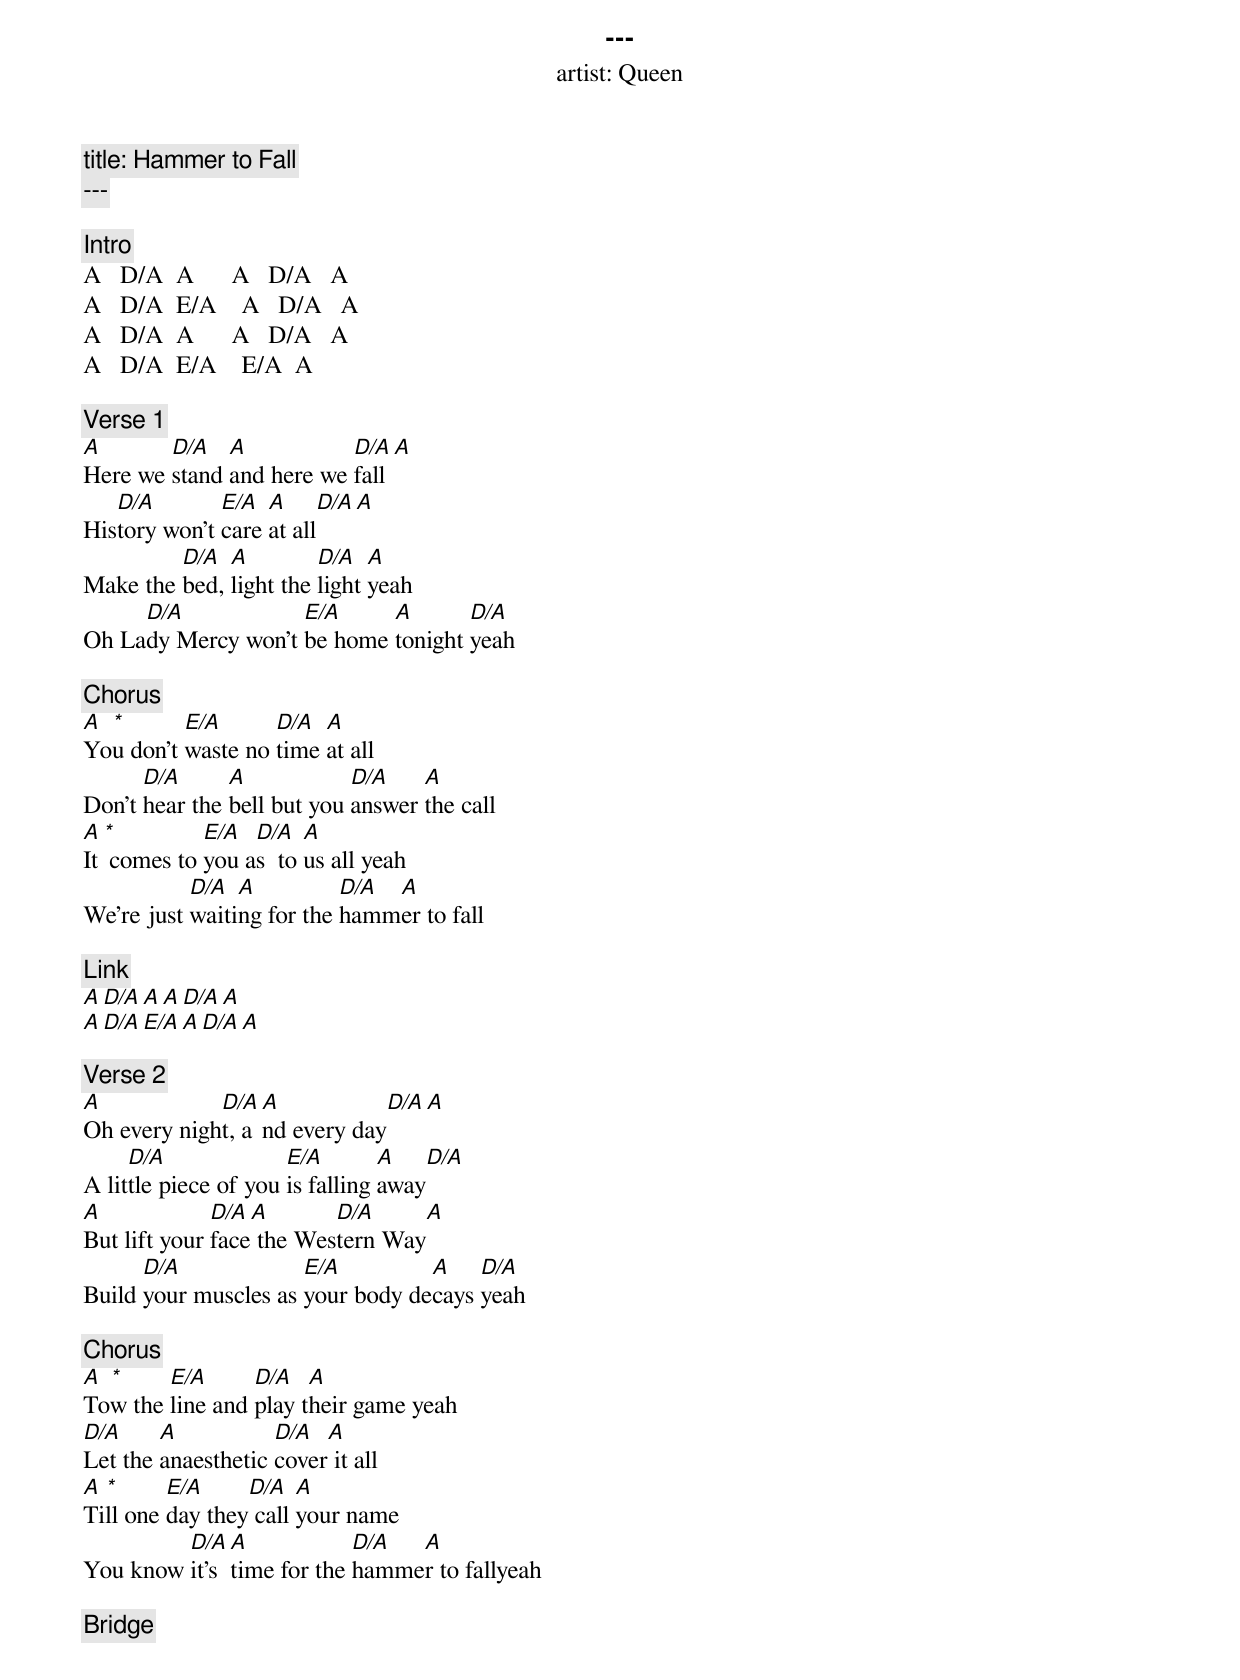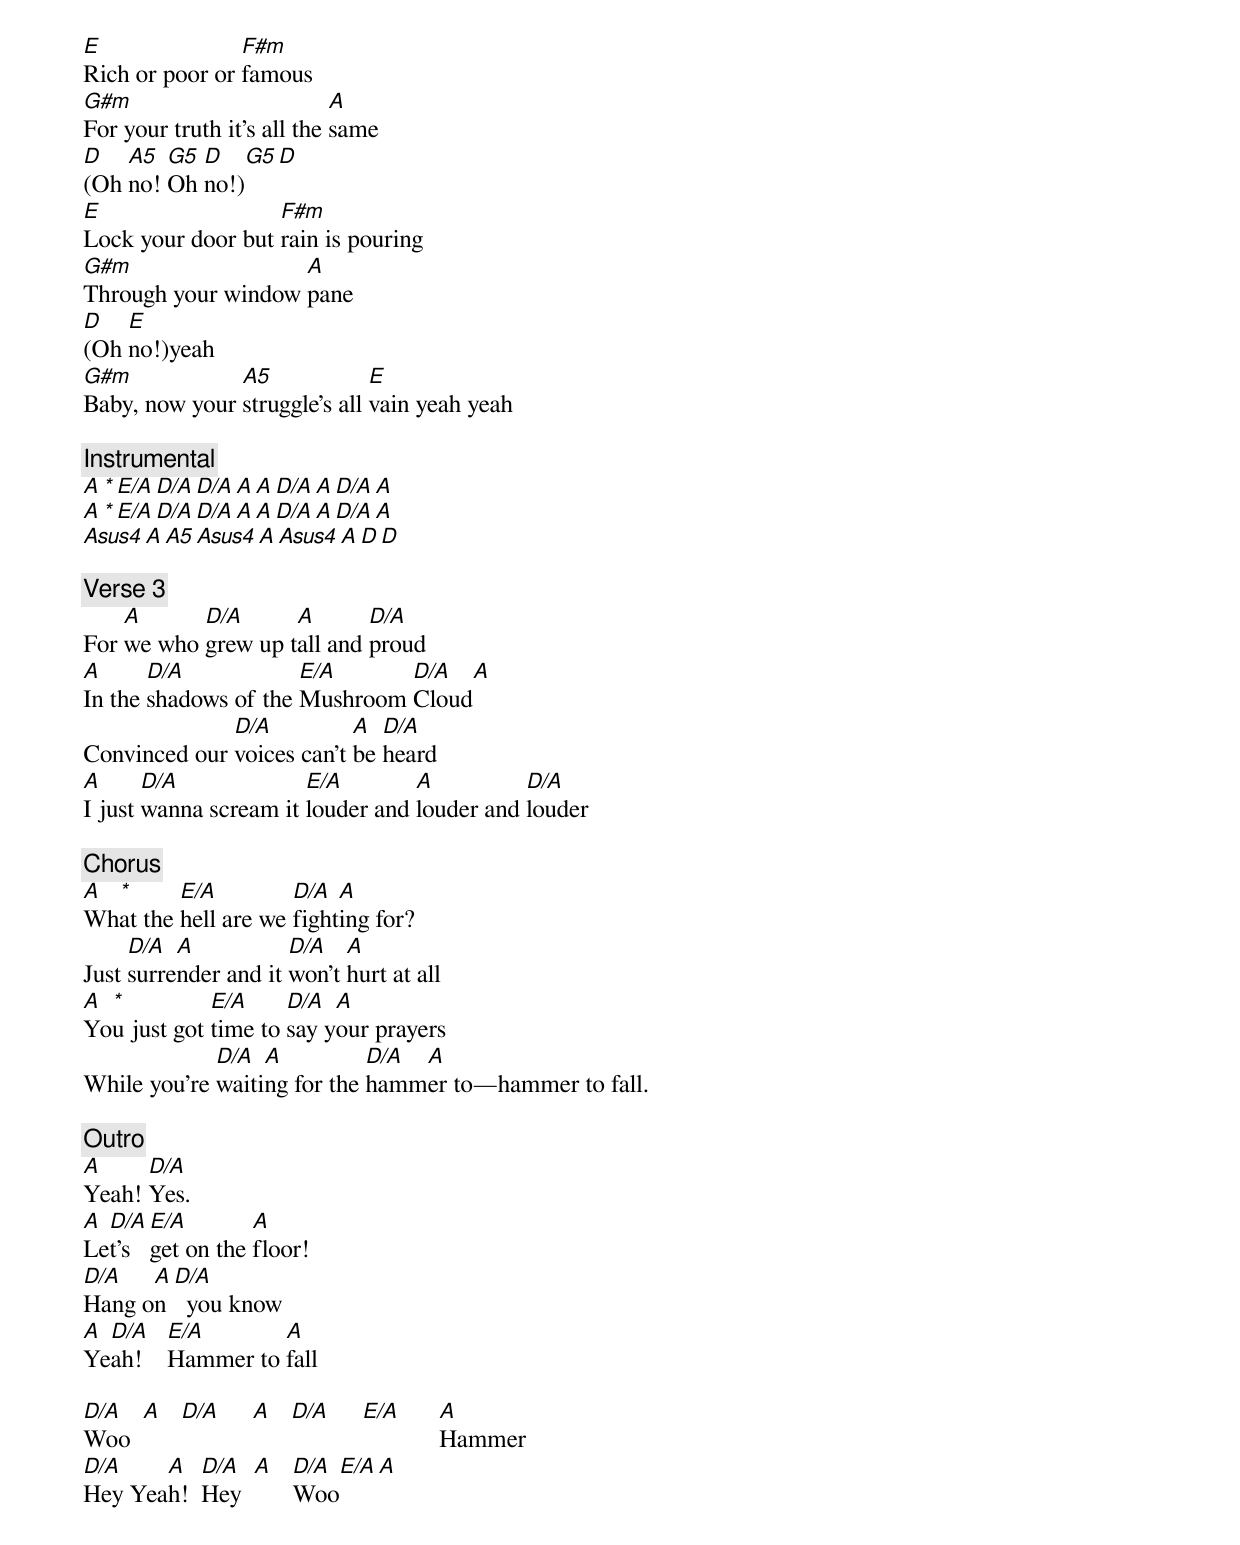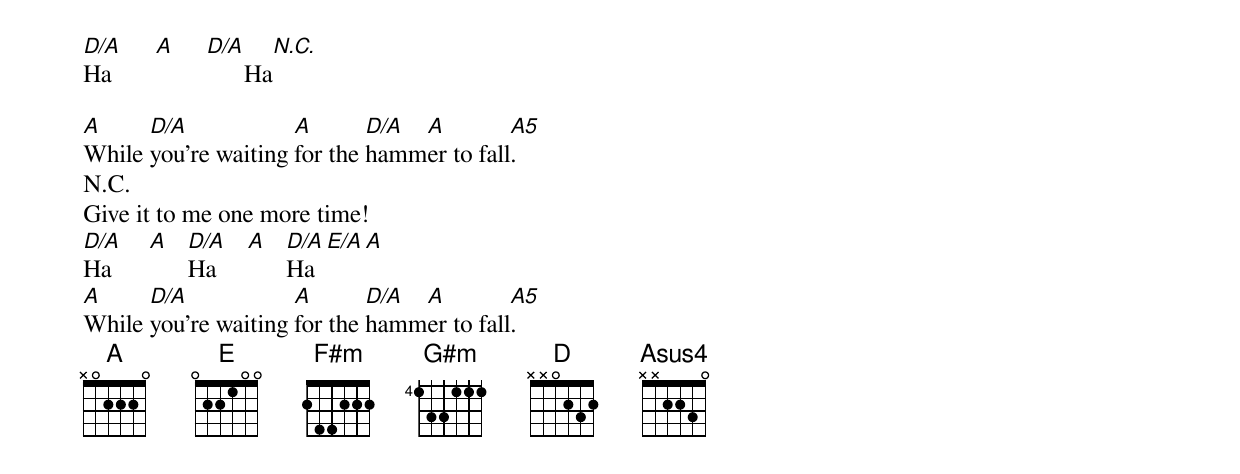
---
artist: Queen
title: Hammer to Fall
---

 [Intro]
A   D/A  A      A   D/A   A
A   D/A  E/A    A   D/A   A
A   D/A  A      A   D/A   A
A   D/A  E/A    E/A  A

   [Verse 1]
A       D/A   A           D/A   A
Here we stand and here we fall
   D/A        E/A  A     D/A  A
History won't care at all
         D/A  A         D/A   A
Make the bed, light the light yeah
     D/A            E/A     A       D/A
Oh Lady Mercy won't be home tonight yeah

   [Chorus]
A *       E/A      D/A  A
You don't waste no time at all
      D/A      A            D/A    A
Don't hear the bell but you answer the call
A *         E/A  D/A   A
It comes to you as  to us all yeah
           D/A  A          D/A A
We're just waiting for the hammer to fall

   [Link]
A   D/A  A      A   D/A   A
A   D/A  E/A      A   D/A   A

   [Verse 2]
A            D/A A           D/A  A
Oh every night, and every day
     D/A              E/A        A    D/A
A little piece of you is falling away
A             D/A A       D/A     A
But lift your face the Western Way
      D/A             E/A         A    D/A
Build your muscles as your body decays yeah

   [Chorus]
A *     E/A      D/A   A
Tow the line and play their game yeah
D/A     A           D/A  A
Let the anaesthetic cover it all
A *      E/A     D/A   A
Till one day they call your name
         D/A  A            D/A  A
You know it's time for the hammer to fallyeah

   [Bridge]
E               F#m
Rich or poor or famous
G#m                         A
For your truth it's all the same
D   A5  G5 D    G5  D
(Oh no! Oh no!)
E                  F#m
Lock your door but rain is pouring
G#m                 A
Through your window pane
D   E
(Oh no!)yeah
G#m            A5             E
Baby, now your struggle's all vain yeah yeah

   [Instrumental]
A *  E/A  D/A     D/A  A      A  D/A  A     D/A  A
A *  E/A  D/A     D/A  A      A  D/A  A     D/A  A
Asus4  A  A5      Asus4  A    Asus4   A     D    D

   [Verse 3]
    A      D/A      A       D/A
For we who grew up tall and proud
A      D/A            E/A      D/A   A
In the shadows of the Mushroom Cloud
              D/A          A  D/A
Convinced our voices can't be heard
A      D/A             E/A        A          D/A
I just wanna scream it louder and louder and louder

   [Chorus]
A *      E/A         D/A  A
What the hell are we fighting for?
     D/A  A           D/A   A
Just surrender and it won't hurt at all
A *          E/A     D/A  A
You just got time to say your prayers
             D/A  A          D/A A
While you're waiting for the hammer to—hammer to fall.

   [Outro]
A     D/A
Yeah! Yes.
A D/A  E/A        A
Let's  get on the floor!
D/A   A D/A
Hang on   you know
A D/A    E/A       A
Yeah!    Hammer to fall

D/A  A  D/A  A  D/A  E/A   A
Woo                        Hammer
D/A    A   D/A  A  D/A  E/A  A
Hey Yeah!  Hey     Woo
D/A      A    D/A      N.C.
Ha                  Ha

A     D/A            A       D/A A         A5
While you're waiting for the hammer to fall.
N.C.
Give it to me one more time!
D/A     A  D/A    A  D/A  E/A  A
Ha         Ha        Ha
A     D/A            A       D/A A         A5
While you're waiting for the hammer to fall.
